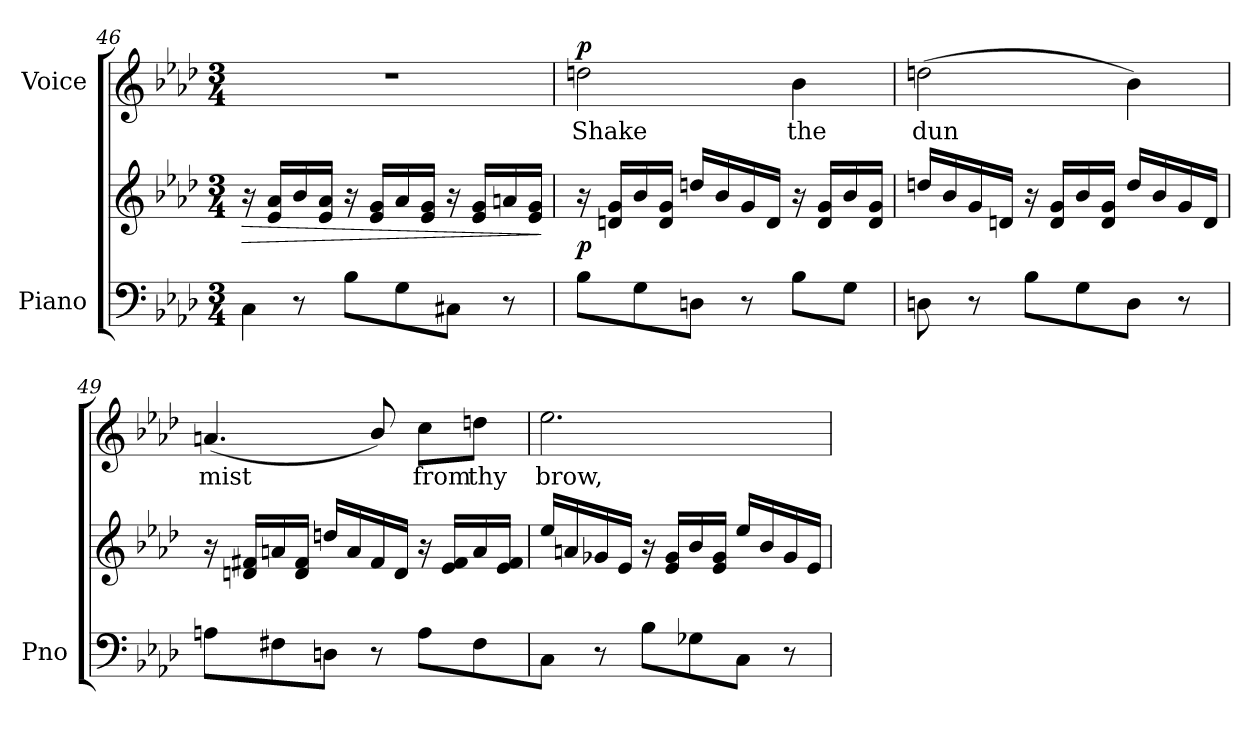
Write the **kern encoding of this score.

**kern	**kern	**dynam	**kern	**text	**dynam
*part2	*part2	*part2	*part1	*part1	*part1
*staff3	*staff2	*staff2/3	*staff1	*staff1	*staff1
*I"Piano	*	*	*I"Voice	*	*
*I'Pno	*	*	*	*	*
*clefF4	*clefG2	*	*clefG2	*	*
*k[b-e-a-d-]	*k[b-e-a-d-]	*	*k[b-e-a-d-]	*	*
*M3/4	*M3/4	*	*M3/4	*	*
=46	=46	=46	=46	=46	=46
!	!	!LO:HP:b	!	!	!
8C\J	16r	>	2.r	.	.
.	16e-/ 16a-/LL	.	.	.	.
8r	16b-/	.	.	.	.
.	16e-/ 16a-/JJ	.	.	.	.
8B-\L	16r	.	.	.	.
.	16e-/ 16g/LL	.	.	.	.
8G\	16a-/	.	.	.	.
.	16e-/ 16g/JJ	.	.	.	.
8C#X\J	16r	.	.	.	.
.	16e-/ 16g/LL	.	.	.	.
8r	16an/	.	.	.	.
.	16e-/ 16g/JJ	.	.	.	.
.	.	]	.	.	.
=47	=47	=47	=47	=47	=47
!	!	!LO:DY:b	!	!	!LO:DY:a
8B-\L	16r	p	2ddn\	Shake	p
.	16dn/ 16g/LL	.	.	.	.
8G\	16b-/	.	.	.	.
.	16d/ 16g/JJ	.	.	.	.
8Dn\J	16ddn/LL	.	.	.	.
.	16b-/	.	.	.	.
8r	16g/	.	.	.	.
.	16d/JJ	.	.	.	.
8B-\L	16r	.	4b-\	the	.
.	16d/ 16g/LL	.	.	.	.
8G\J	16b-/	.	.	.	.
.	16d/ 16g/JJ	.	.	.	.
=48	=48	=48	=48	=48	=48
8Dn\	16ddn/LL	.	(2ddn\	dun	.
.	16b-/	.	.	.	.
8r	16g/	.	.	.	.
.	16dn/JJ	.	.	.	.
8B-\L	16r	.	.	.	.
.	16d/ 16g/LL	.	.	.	.
8G\	16b-/	.	.	.	.
.	16d/ 16g/JJ	.	.	.	.
8D\J	16dd/LL	.	4b-\)	.	.
.	16b-/	.	.	.	.
8r	16g/	.	.	.	.
.	16d/JJ	.	.	.	.
=49	=49	=49	=49	=49	=49
8An\L	16r	.	(4.an/	mist	.
.	16dn/ 16f#X/LL	.	.	.	.
8F#X\	16an/	.	.	.	.
.	16d/ 16f#/JJ	.	.	.	.
8Dn\J	16ddn/LL	.	.	.	.
.	16a/	.	.	.	.
8r	16f#/	.	8b-/)	.	.
.	16d/JJ	.	.	.	.
8A\L	16r	.	8cc\L	from	.
.	16e-/ 16f#/LL	.	.	.	.
8F#\	16a/	.	8ddn\J	thy	.
.	16e-/ 16f#/JJ	.	.	.	.
=50	=50	=50	=50	=50	=50
8C\J	16ee-/LL	.	2.ee-\	brow,	.
.	16an/	.	.	.	.
8r	16g-X/	.	.	.	.
.	16e-/JJ	.	.	.	.
8B-\L	16r	.	.	.	.
.	16e-/ 16g-/LL	.	.	.	.
8G-X\	16b-/	.	.	.	.
.	16e-/ 16g-/JJ	.	.	.	.
8C\J	16ee-/LL	.	.	.	.
.	16b-/	.	.	.	.
8r	16g-/	.	.	.	.
.	16e-/JJ	.	.	.	.
=	=	=	=	=	=
*-	*-	*-	*-	*-	*-
